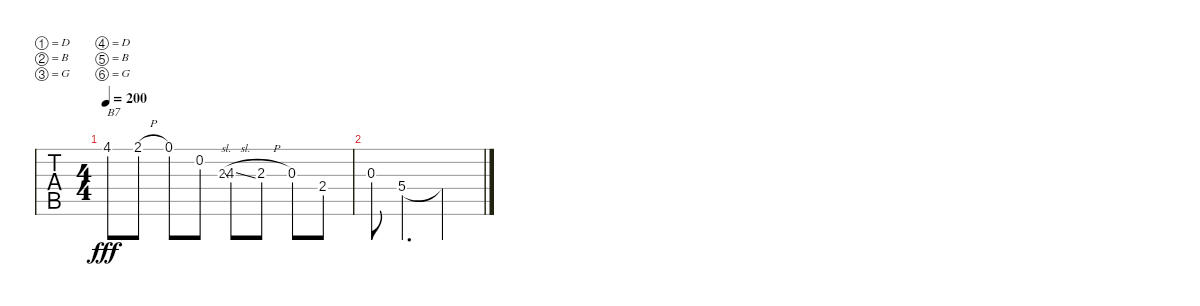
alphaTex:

\bracketExtendMode groupsimilarinstruments
\singleTrackTrackNamePolicy hidden
\multiTrackTrackNamePolicy hidden
\otherSystemsTrackNameOrientation horizontal
\track ("Dobro" "Dobro") {solo instrument acousticguitarsteel}
\staff {tabs}
\tuning (D4 B3 G3 D3 B2 G2)
\ts (4 4)
\tempo 200
\clef g2
\ks eminor
4.1{t}.8{txt "B7" dy fff} 2.1{h}.8 0.1.8 0.2.8 2.3{sl}.8{gr} 4.3{sl}.8 2.3{h}.8 0.3.8 2.4.8 |
0.3.8 5.4.4{d} 5.4{t}.2
